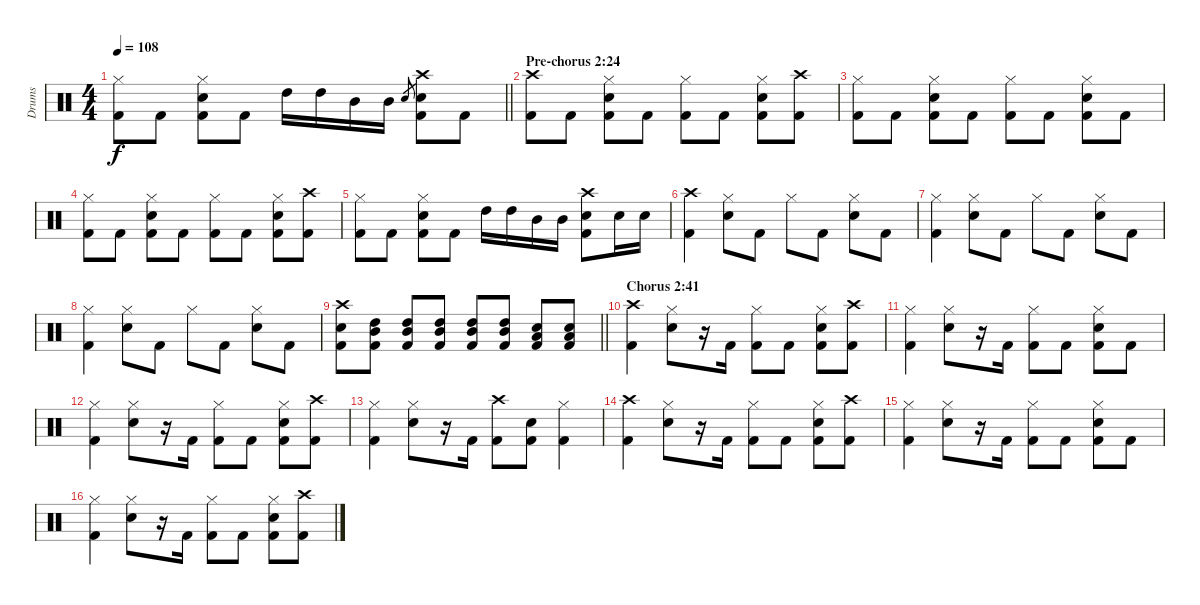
\track ("Drums" "Drums") {instrument percussion}
\staff {score}
\articulation defaults
\ts (4 4)
\tempo 108
\clef neutral
\barLineRight lightlight
\ks c
("Hi-Hat (closed)" "Kick (hit) 2").8{dy f} "Kick (hit) 2".8 ("Hi-Hat (closed)" "Electric Snare (hit)" "Kick (hit) 2").8 "Kick (hit) 2".8 "High Tom (hit)".16 "High Tom (hit)".16 "Mid Tom (hit)".16 "Mid Tom (hit)".16 "Electric Snare (hit)".8{gr} ("Crash high (hit)" "Electric Snare (hit)" "Kick (hit) 2").8 "Kick (hit) 2".8 |
\section ("" "Pre-chorus 2:24")
("Crash high (hit)" "Kick (hit) 2").8 "Kick (hit) 2".8 ("Hi-Hat (closed)" "Electric Snare (hit)" "Kick (hit) 2").8 "Kick (hit) 2".8 ("Hi-Hat (closed)" "Kick (hit) 2").8 "Kick (hit) 2".8 ("Hi-Hat (closed)" "Electric Snare (hit)" "Kick (hit) 2").8 ("Crash high (hit)" "Kick (hit) 2").8 |
("Hi-Hat (closed)" "Kick (hit) 2").8 "Kick (hit) 2".8 ("Hi-Hat (closed)" "Electric Snare (hit)" "Kick (hit) 2").8 "Kick (hit) 2".8 ("Hi-Hat (closed)" "Kick (hit) 2").8 "Kick (hit) 2".8 ("Hi-Hat (closed)" "Electric Snare (hit)" "Kick (hit) 2").8 "Kick (hit) 2".8 |
("Hi-Hat (closed)" "Kick (hit) 2").8 "Kick (hit) 2".8 ("Hi-Hat (closed)" "Electric Snare (hit)" "Kick (hit) 2").8 "Kick (hit) 2".8 ("Hi-Hat (closed)" "Kick (hit) 2").8 "Kick (hit) 2".8 ("Hi-Hat (closed)" "Electric Snare (hit)" "Kick (hit) 2").8 ("Crash high (hit)" "Kick (hit) 2").8 |
("Hi-Hat (closed)" "Kick (hit) 2").8 "Kick (hit) 2".8 ("Hi-Hat (closed)" "Electric Snare (hit)" "Kick (hit) 2").8 "Kick (hit) 2".8 "High Tom (hit)".16 "High Tom (hit)".16 "Mid Tom (hit)".16 "Mid Tom (hit)".16 ("Crash high (hit)" "Electric Snare (hit)" "Kick (hit) 2").8 "Electric Snare (hit)".16 "Electric Snare (hit)".16 |
("Crash high (hit)" "Kick (hit) 2").4 ("Hi-Hat (closed)" "Electric Snare (hit)").8 "Kick (hit) 2".8 "Hi-Hat (closed)".8 "Kick (hit) 2".8 ("Hi-Hat (closed)" "Electric Snare (hit)").8 "Kick (hit) 2".8 |
("Hi-Hat (closed)" "Kick (hit) 2").4 ("Hi-Hat (closed)" "Electric Snare (hit)").8 "Kick (hit) 2".8 "Hi-Hat (closed)".8 "Kick (hit) 2".8 ("Hi-Hat (closed)" "Electric Snare (hit)").8 "Kick (hit) 2".8 |
("Hi-Hat (closed)" "Kick (hit) 2").4 ("Hi-Hat (closed)" "Electric Snare (hit)").8 "Kick (hit) 2".8 "Hi-Hat (closed)".8 "Kick (hit) 2".8 ("Hi-Hat (closed)" "Electric Snare (hit)").8 "Kick (hit) 2".8 |
\barLineRight lightlight
("Crash high (hit)" "Electric Snare (hit)" "Kick (hit) 2").8 ("Mid Tom (hit)" "High Tom (hit)" "Kick (hit) 2").8 ("Mid Tom (hit)" "High Tom (hit)" "Kick (hit) 2").8 ("Mid Tom (hit)" "High Tom (hit)" "Kick (hit) 2").8 ("Mid Tom (hit)" "High Tom (hit)" "Kick (hit) 2").8 ("Mid Tom (hit)" "High Tom (hit)" "Kick (hit) 2").8 ("Electric Snare (hit)" "Low Tom (hit)" "Kick (hit) 2").8 ("Electric Snare (hit)" "Low Tom (hit)" "Kick (hit) 2").8 |
\section ("" "Chorus 2:41")
("Crash high (hit)" "Kick (hit) 2").4 ("Hi-Hat (closed)" "Electric Snare (hit)").8 r.16 "Kick (hit) 2".16 ("Hi-Hat (closed)" "Kick (hit) 2").8 "Kick (hit) 2".8 ("Hi-Hat (closed)" "Electric Snare (hit)" "Kick (hit) 2").8 ("Crash high (hit)" "Kick (hit) 2").8 |
("Hi-Hat (closed)" "Kick (hit) 2").4 ("Hi-Hat (closed)" "Electric Snare (hit)").8 r.16 "Kick (hit) 2".16 ("Hi-Hat (closed)" "Kick (hit) 2").8 "Kick (hit) 2".8 ("Hi-Hat (closed)" "Electric Snare (hit)" "Kick (hit) 2").8 "Kick (hit) 2".8 |
("Hi-Hat (closed)" "Kick (hit) 2").4 ("Hi-Hat (closed)" "Electric Snare (hit)").8 r.16 "Kick (hit) 2".16 ("Hi-Hat (closed)" "Kick (hit) 2").8 "Kick (hit) 2".8 ("Hi-Hat (closed)" "Electric Snare (hit)" "Kick (hit) 2").8 ("Crash high (hit)" "Kick (hit) 2").8 |
("Hi-Hat (closed)" "Kick (hit) 2").4 ("Hi-Hat (closed)" "Electric Snare (hit)").8 r.16 "Kick (hit) 2".16 ("Crash high (hit)" "Kick (hit) 2").8 ("Electric Snare (hit)" "Kick (hit) 2").8 ("Hi-Hat (closed)" "Kick (hit) 2").4 |
("Crash high (hit)" "Kick (hit) 2").4 ("Hi-Hat (closed)" "Electric Snare (hit)").8 r.16 "Kick (hit) 2".16 ("Hi-Hat (closed)" "Kick (hit) 2").8 "Kick (hit) 2".8 ("Hi-Hat (closed)" "Electric Snare (hit)" "Kick (hit) 2").8 ("Crash high (hit)" "Kick (hit) 2").8 |
("Hi-Hat (closed)" "Kick (hit) 2").4 ("Hi-Hat (closed)" "Electric Snare (hit)").8 r.16 "Kick (hit) 2".16 ("Hi-Hat (closed)" "Kick (hit) 2").8 "Kick (hit) 2".8 ("Hi-Hat (closed)" "Electric Snare (hit)" "Kick (hit) 2").8 "Kick (hit) 2".8 |
("Hi-Hat (closed)" "Kick (hit) 2").4 ("Hi-Hat (closed)" "Electric Snare (hit)").8 r.16 "Kick (hit) 2".16 ("Hi-Hat (closed)" "Kick (hit) 2").8 "Kick (hit) 2".8 ("Hi-Hat (closed)" "Electric Snare (hit)" "Kick (hit) 2").8 ("Crash high (hit)" "Kick (hit) 2").8
